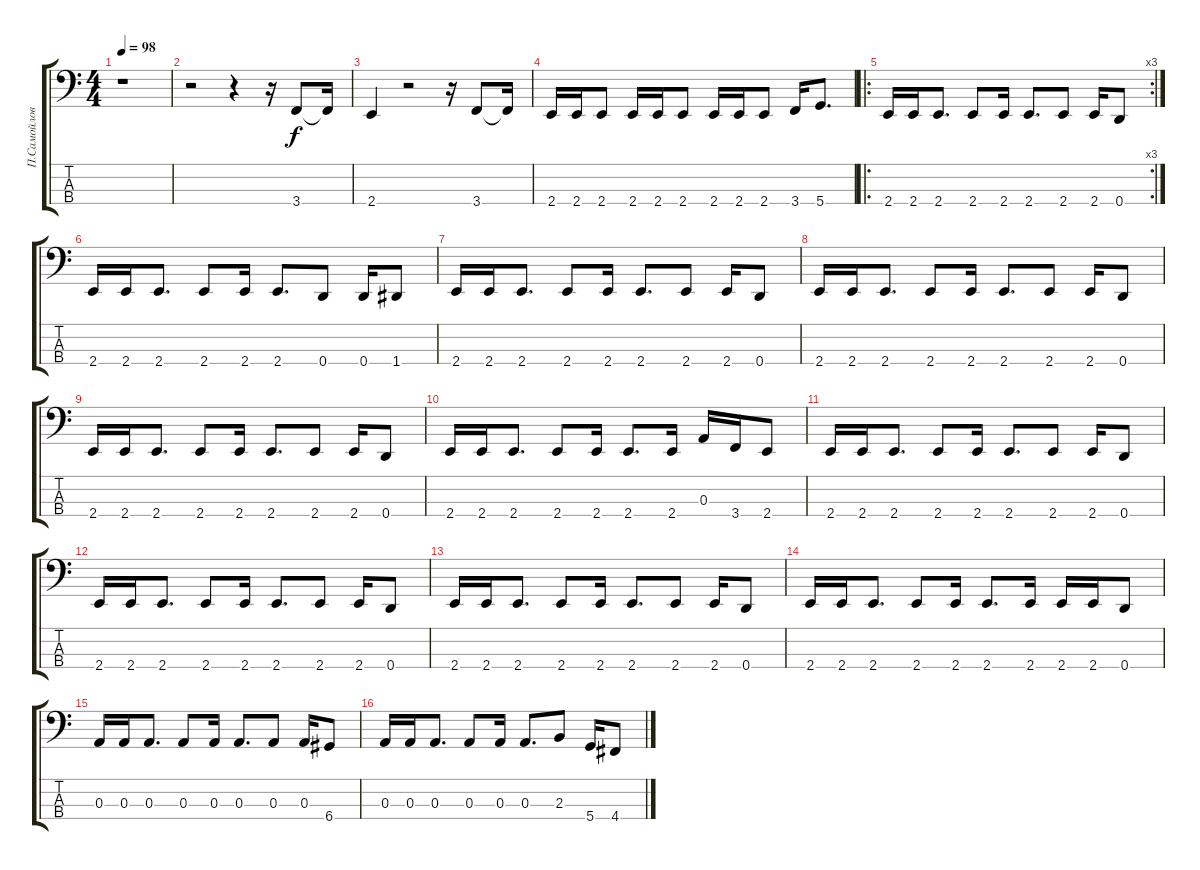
\track ("П.Самойлов" "П.Самойлов") {instrument electricbasspick}
\staff {score tabs}
\tuning (G2 D2 A1 D1) {hide}
\ts (4 4)
\tempo 98
\clef f4
\ks c
r.1{dy f instrument electricbasspick} |
r.2 r.4 r.16 3.4.8 3.4{t}.16 |
2.4.4 r.2 r.16 3.4.8 3.4{t}.16 |
2.4.16 2.4.16 2.4.8 2.4.16 2.4.16 2.4.8 2.4.16 2.4.16 2.4.8 3.4.16 5.4.8{d} |
\ro
\rc 3
2.4.16 2.4.16 2.4.8{d} 2.4.8 2.4.16 2.4.8{d} 2.4.8 2.4.16 0.4.8 |
2.4.16 2.4.16 2.4.8{d} 2.4.8 2.4.16 2.4.8{d} 0.4.8 0.4.16 1.4.8 |
2.4.16 2.4.16 2.4.8{d} 2.4.8 2.4.16 2.4.8{d} 2.4.8 2.4.16 0.4.8 |
2.4.16 2.4.16 2.4.8{d} 2.4.8 2.4.16 2.4.8{d} 2.4.8 2.4.16 0.4.8 |
2.4.16 2.4.16 2.4.8{d} 2.4.8 2.4.16 2.4.8{d} 2.4.8 2.4.16 0.4.8 |
2.4.16 2.4.16 2.4.8{d} 2.4.8 2.4.16 2.4.8{d} 2.4.16 0.3.16 3.4.16 2.4.8 |
2.4.16 2.4.16 2.4.8{d} 2.4.8 2.4.16 2.4.8{d} 2.4.8 2.4.16 0.4.8 |
2.4.16 2.4.16 2.4.8{d} 2.4.8 2.4.16 2.4.8{d} 2.4.8 2.4.16 0.4.8 |
2.4.16 2.4.16 2.4.8{d} 2.4.8 2.4.16 2.4.8{d} 2.4.8 2.4.16 0.4.8 |
2.4.16 2.4.16 2.4.8{d} 2.4.8 2.4.16 2.4.8{d} 2.4.16 2.4.16 2.4.16 0.4.8 |
0.3.16 0.3.16 0.3.8{d} 0.3.8 0.3.16 0.3.8{d} 0.3.8 0.3.16 6.4.8 |
0.3.16 0.3.16 0.3.8{d} 0.3.8 0.3.16 0.3.8{d} 2.3.8 5.4.16 4.4.8
